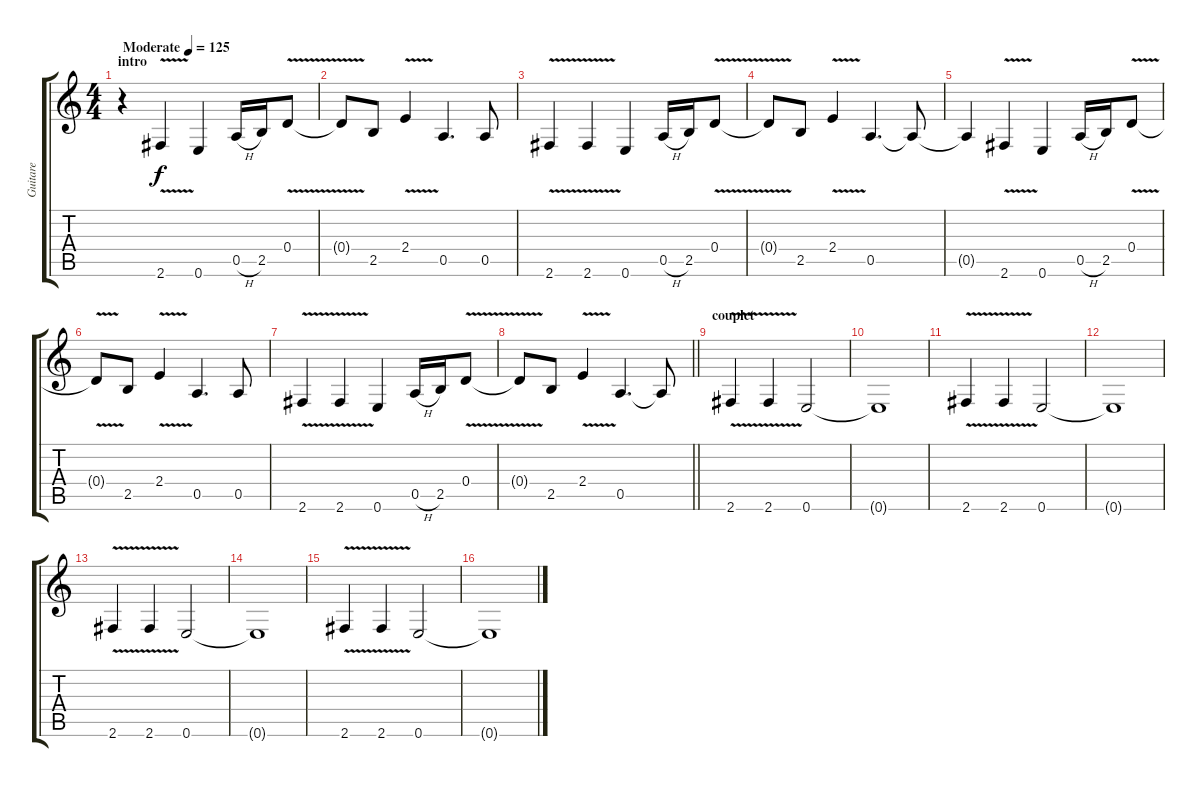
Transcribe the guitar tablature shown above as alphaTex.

\track ("Guitare" "Guitare") {instrument acousticguitarsteel}
\staff {score tabs}
\tuning (E4 B3 G3 D3 A2 E2) {hide}
\ts (4 4)
\section ("" "intro")
\tempo (125 "Moderate")
\clef g2
\ks c
r.4{dy f instrument acousticguitarsteel} 2.6{v}.4 0.6.4 0.5{h}.16 2.5.16 0.4{v}.8 |
0.4{t}.8 2.5.8 2.4{v}.4 0.5.4{d} 0.5.8 |
2.6{v}.4 2.6{v}.4 0.6.4 0.5{h}.16 2.5.16 0.4{v}.8 |
0.4{t}.8 2.5.8 2.4{v}.4 0.5.4{d} 0.5{t}.8 |
0.5{t}.4 2.6{v}.4 0.6.4 0.5{h}.16 2.5.16 0.4{v}.8 |
0.4{t}.8 2.5.8 2.4{v}.4 0.5.4{d} 0.5.8 |
2.6{v}.4 2.6{v}.4 0.6.4 0.5{h}.16 2.5.16 0.4{v}.8 |
\barLineRight lightlight
0.4{t}.8 2.5.8 2.4{v}.4 0.5.4{d} 0.5{t}.8 |
\section ("" "couplet")
2.6{v}.4 2.6{v}.4 0.6.2 |
0.6{t}.1 |
2.6{v}.4 2.6{v}.4 0.6.2 |
0.6{t}.1 |
2.6{v}.4 2.6{v}.4 0.6.2 |
0.6{t}.1 |
2.6{v}.4 2.6{v}.4 0.6.2 |
0.6{t}.1
